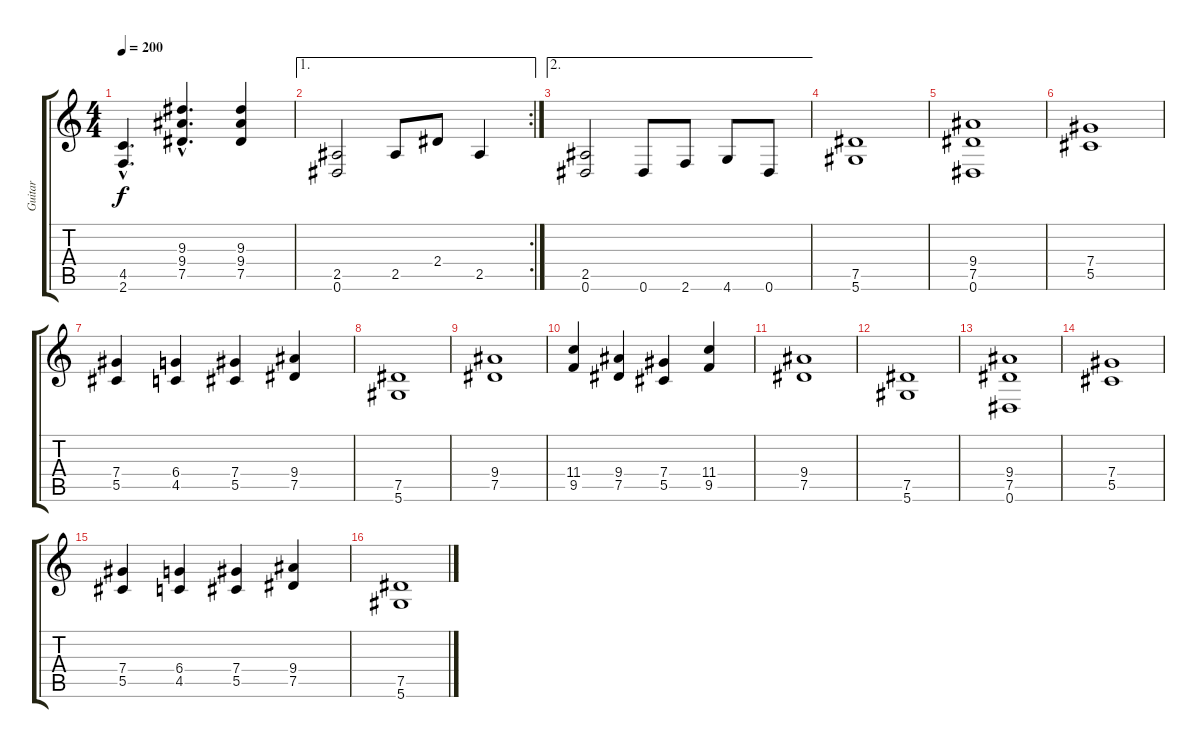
\track ("Guitar" "Guitar") {instrument distortionguitar}
\staff {score tabs}
\tuning (Eb4 Bb3 Gb3 Db3 Ab2 Eb2) {hide}
\ts (4 4)
\tempo 200
\clef g2
\ks c
(4.5{hac} 2.6{hac}).4{d dy f} (9.3{hac} 9.4{hac} 7.5{hac}).4{d} (9.3 9.4 7.5).4 |
\ae 1
\rc 2
(2.5 0.6).2 2.5.8 2.4.8 2.5.4 |
\ae 2
(2.5 0.6).2 0.6.8 2.6.8 4.6.8 0.6.8 |
(7.5 5.6).1 |
(9.4 7.5 0.6).1 |
(7.4 5.5).1 |
(7.4 5.5).4 (6.4 4.5).4 (7.4 5.5).4 (9.4 7.5).4 |
(7.5 5.6).1 |
(9.4 7.5).1 |
(11.4 9.5).4 (9.4 7.5).4 (7.4 5.5).4 (11.4 9.5).4 |
(9.4 7.5).1 |
(7.5 5.6).1 |
(9.4 7.5 0.6).1 |
(7.4 5.5).1 |
(7.4 5.5).4 (6.4 4.5).4 (7.4 5.5).4 (9.4 7.5).4 |
(7.5 5.6).1
